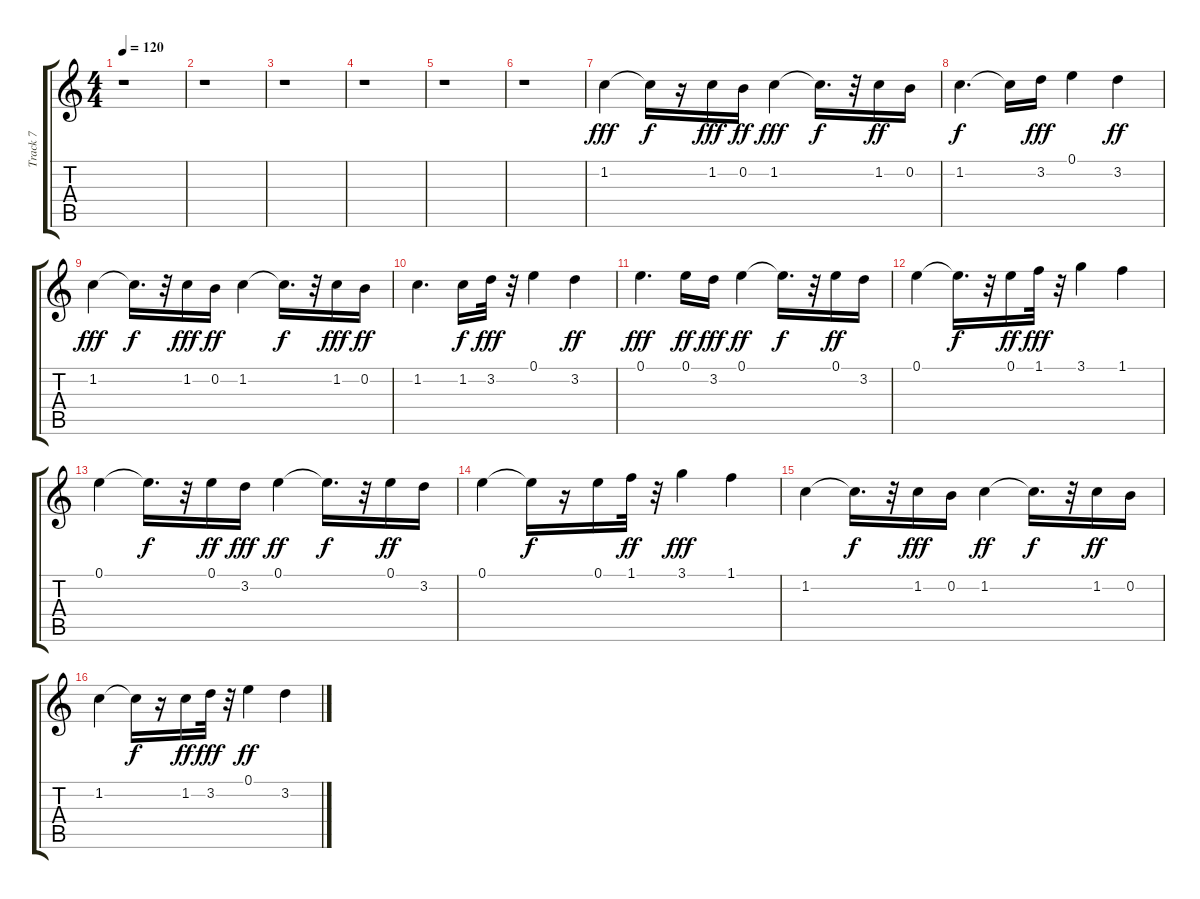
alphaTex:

\track ("Track 7" "Track 7") {instrument acousticguitarsteel}
\staff {score tabs}
\tuning (E4 B3 G3 D3 A2 E2) {hide}
\ts (4 4)
\tempo 120
\clef g2
\ks c
r.1{dy fff} |
r.1 |
r.1 |
r.1 |
r.1 |
r.1 |
1.2.4{instrument distortionguitar} 1.2{t}.16{dy f} r.16 1.2.16{dy fff} 0.2.16{dy ff} 1.2.4{dy fff} 1.2{t}.16{d dy f} r.32 1.2.16{dy ff} 0.2.16 |
1.2.4{d dy f} 1.2{t}.16 3.2.16{dy fff} 0.1.4 3.2.4{dy ff} |
1.2.4{dy fff} 1.2{t}.16{d dy f} r.32 1.2.16{dy fff} 0.2.16{dy ff} 1.2.4 1.2{t}.16{d dy f} r.32 1.2.16{dy fff} 0.2.16{dy ff} |
1.2.4{d} 1.2.16{dy f} 3.2.32{dy fff} r.32 0.1.4 3.2.4{dy ff} |
0.1.4{d dy fff} 0.1.16{dy ff} 3.2.16{dy fff} 0.1.4{dy ff} 0.1{t}.16{d dy f} r.32 0.1.16{dy ff} 3.2.16 |
0.1.4 0.1{t}.16{d dy f} r.32 0.1.16{dy ff} 1.1.32{dy fff} r.32 3.1.4 1.1.4 |
0.1.4 0.1{t}.16{d dy f} r.32 0.1.16{dy ff} 3.2.16{dy fff} 0.1.4{dy ff} 0.1{t}.16{d dy f} r.32 0.1.16{dy ff} 3.2.16 |
0.1.4 0.1{t}.16{dy f} r.16 0.1.16 1.1.32{dy ff} r.32 3.1.4{dy fff} 1.1.4 |
1.2.4 1.2{t}.16{d dy f} r.32 1.2.16{dy fff} 0.2.16 1.2.4{dy ff} 1.2{t}.16{d dy f} r.32 1.2.16{dy ff} 0.2.16 |
1.2.4 1.2{t}.16{dy f} r.16 1.2.16{dy ff} 3.2.32{dy fff} r.32 0.1.4{dy ff} 3.2.4
